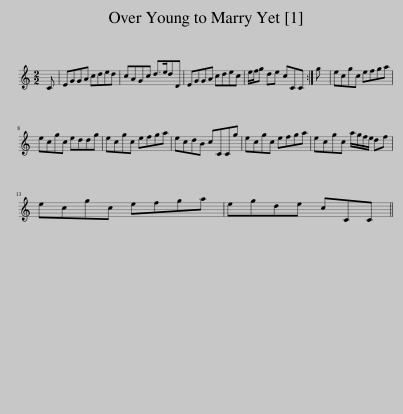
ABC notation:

X:1
L:1/8
M:2/2
I:linebreak $
K:C
V:1 treble
V:1
 C | EGGA cded | cAGc d>edD | EGGA cdec | e/f/g de cCC :| %5
 g | ecgc efga |$ ecgc eddg | ecgc efga | ecdB cCCg | %10
 ecgc efga | ecgc a/g/f/e/ df |$ ecgc efga | egde cCC || %14
